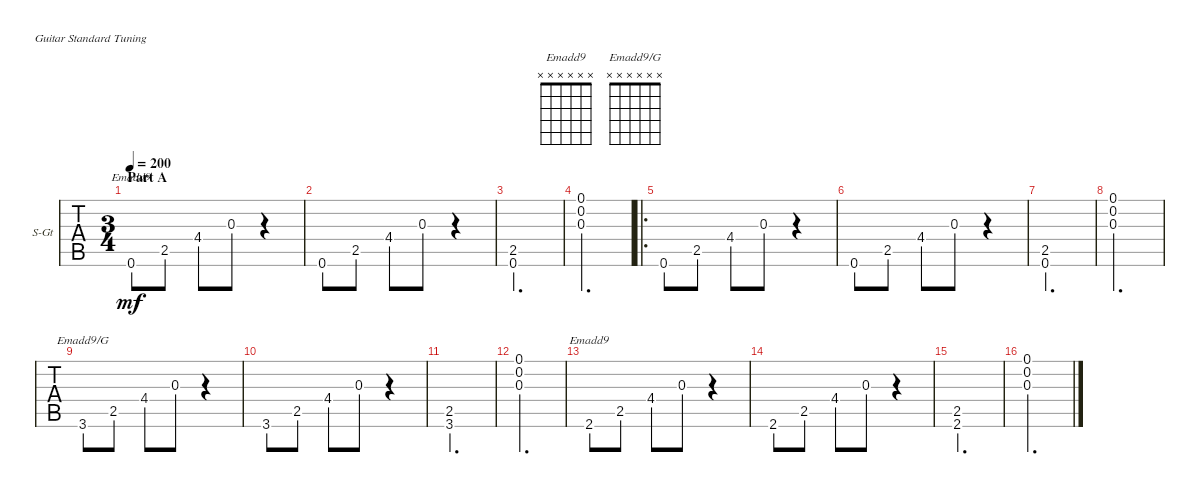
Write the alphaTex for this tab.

\defaultSystemsLayout 4
\bracketExtendMode groupsimilarinstruments
\firstSystemTrackNameOrientation horizontal
\otherSystemsTrackNameOrientation horizontal
\track ("Steel Guitar" "S-Gt") {instrument acousticguitarsteel}
\staff {tabs}
\tuning (E4 B3 G3 D3 A2 E2)
\chord ("Emadd9" x x x x x x)
\chord ("Emadd9/G" x x x x x x)
\ts (3 4)
\section ("" "Part A")
\tempo 200
\clef g2
\ks c
0.6{ac}.8{ch "Emadd9" dy mf instrument acousticguitarsteel} 2.5.8 4.4.8 0.3{ac}.8 r.4 |
0.6.8 2.5.8 4.4.8 0.3{ac}.8 r.4 |
(0.6 2.5).2{d} |
(0.3 0.1 0.2).2{d} |
\ro
0.6{ac}.8 2.5.8 4.4.8 0.3{ac}.8 r.4 |
0.6.8 2.5.8 4.4.8 0.3{ac}.8 r.4 |
(0.6 2.5).2{d} |
(0.3 0.1 0.2).2{d} |
3.6{ac}.8{ch "Emadd9/G"} 2.5.8 4.4.8 0.3{ac}.8 r.4 |
3.6.8 2.5.8 4.4.8 0.3{ac}.8 r.4 |
(3.6 2.5).2{d} |
(0.3 0.1 0.2).2{d} |
2.6{ac}.8{ch "Emadd9"} 2.5.8 4.4.8 0.3{ac}.8 r.4 |
2.6.8 2.5.8 4.4.8 0.3{ac}.8 r.4 |
(2.6 2.5).2{d} |
(0.1 0.2 0.3).2{d}
